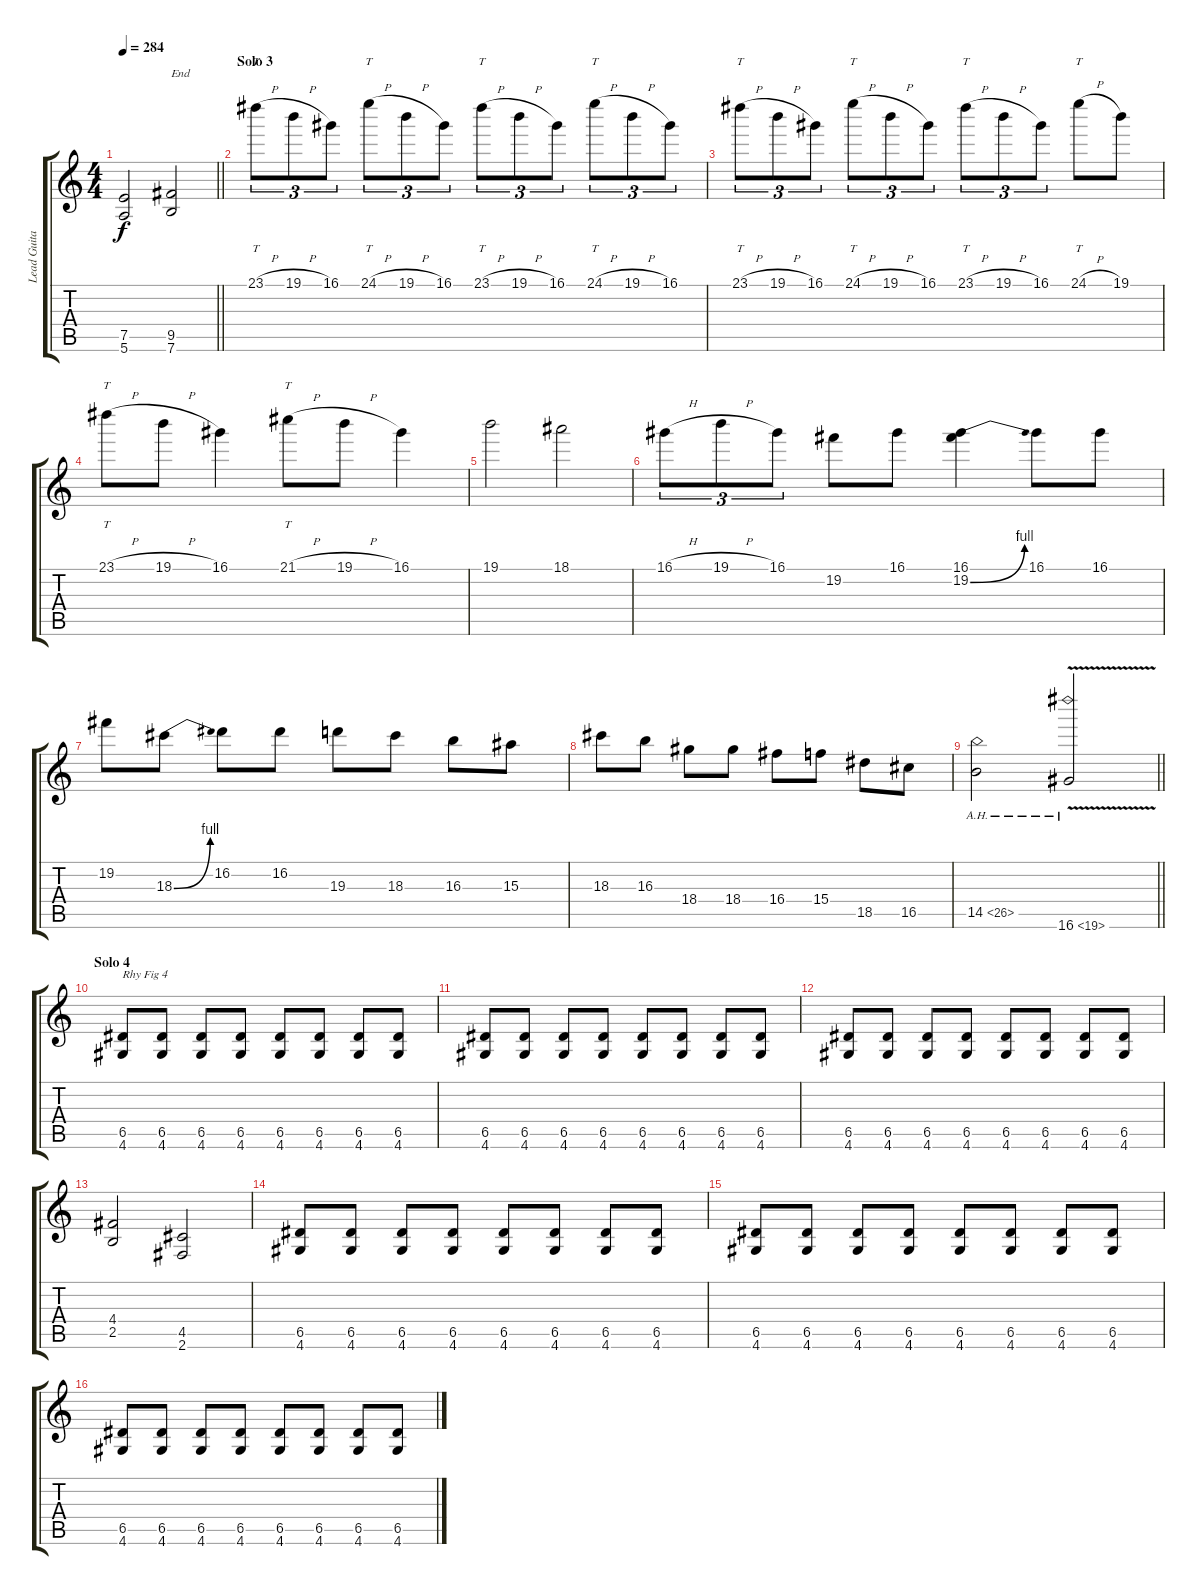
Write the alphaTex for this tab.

\track ("Lead Guitar 1" "Lead Guita") {instrument overdrivenguitar}
\staff {score tabs}
\tuning (E4 B3 G3 D3 A2 E2) {hide}
\ts (4 4)
\tempo 284
\clef g2
\barLineRight lightlight
\ks c
(7.5 5.6).2{dy f} (9.5 7.6).2{txt "End"} |
\section ("" "Solo 3")
23.1{h}.8{tt tu (3 2)} 19.1{h}.8{tu (3 2)} 16.1.8{tu (3 2)} 24.1{h}.8{tt tu (3 2)} 19.1{h}.8{tu (3 2)} 16.1.8{tu (3 2)} 23.1{h}.8{tt tu (3 2)} 19.1{h}.8{tu (3 2)} 16.1.8{tu (3 2)} 24.1{h}.8{tt tu (3 2)} 19.1{h}.8{tu (3 2)} 16.1.8{tu (3 2)} |
23.1{h}.8{tt tu (3 2)} 19.1{h}.8{tu (3 2)} 16.1.8{tu (3 2)} 24.1{h}.8{tt tu (3 2)} 19.1{h}.8{tu (3 2)} 16.1.8{tu (3 2)} 23.1{h}.8{tt tu (3 2)} 19.1{h}.8{tu (3 2)} 16.1.8{tu (3 2)} 24.1{h}.8{tt} 19.1.8 |
23.1{h}.8{tt} 19.1{h}.8 16.1.4 21.1{h}.8{tt} 19.1{h}.8 16.1.4 |
19.1.2 18.1.2 |
16.1{h}.8{tu (3 2)} 19.1{h}.8{tu (3 2)} 16.1.8{tu (3 2)} 19.2.8 16.1.8 (16.1 19.2{be (bend 0 0 60 4)}).4 16.1.8 16.1.8 |
19.2.8 18.3{be (bend 0 0 60 4)}.8 16.2.8 16.2.8 19.3.8 18.3.8 16.3.8 15.3.8 |
18.3.8 16.3.8 18.4.8 18.4.8 16.4.8 15.4.8 18.5.8 16.5.8 |
\barLineRight lightlight
14.5{ah 12}.2 16.6{ah 3 v}.2 |
\section ("" "Solo 4")
(6.5 4.6).8{txt "Rhy Fig 4"} (6.5 4.6).8 (6.5 4.6).8 (6.5 4.6).8 (6.5 4.6).8 (6.5 4.6).8 (6.5 4.6).8 (6.5 4.6).8 |
(6.5 4.6).8 (6.5 4.6).8 (6.5 4.6).8 (6.5 4.6).8 (6.5 4.6).8 (6.5 4.6).8 (6.5 4.6).8 (6.5 4.6).8 |
(6.5 4.6).8 (6.5 4.6).8 (6.5 4.6).8 (6.5 4.6).8 (6.5 4.6).8 (6.5 4.6).8 (6.5 4.6).8 (6.5 4.6).8 |
(4.4 2.5).2 (4.5 2.6).2 |
(6.5 4.6).8 (6.5 4.6).8 (6.5 4.6).8 (6.5 4.6).8 (6.5 4.6).8 (6.5 4.6).8 (6.5 4.6).8 (6.5 4.6).8 |
(6.5 4.6).8 (6.5 4.6).8 (6.5 4.6).8 (6.5 4.6).8 (6.5 4.6).8 (6.5 4.6).8 (6.5 4.6).8 (6.5 4.6).8 |
(6.5 4.6).8 (6.5 4.6).8 (6.5 4.6).8 (6.5 4.6).8 (6.5 4.6).8 (6.5 4.6).8 (6.5 4.6).8 (6.5 4.6).8
